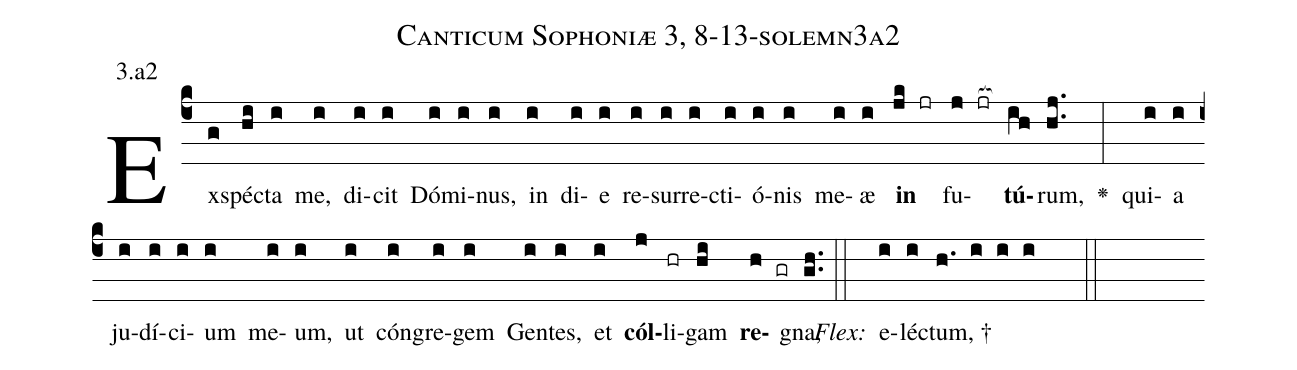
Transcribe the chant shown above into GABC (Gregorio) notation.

name: Canticum Sophoniæ 3, 8-13-solemn3a2;
annotation: 3.a2;
%%
(c4)Ex(g)spé(hi)cta(i) me,(i) di(i)cit(i) Dó(i)mi(i)nus,(i) in(i) di(i)e(i) re(i)sur(i)re(i)cti(i)ó(i)nis(i) me(i)æ(i) <b>in</b>(jk jr) fu(j jr[ocb:1{])<b>tú</b>(ih[ocb:0}])rum,(hj..) <v>\greheightstar</v>(:) qui(i)a(i) ju(i)dí(i)ci(i)um(i) me(i)um,(i) ut(i) cón(i)gre(i)gem(i) Gen(i)tes,(i) et(i) <b>cól</b>(j)li(hr)gam(hi) <b>re</b>(h gr)gna,(gh..) (::)
<i>Flex:</i>()  e(i)lé(i)ctum, †(h. i i i  ::)

%E(i) u(i) o(j) u(hi) a(h) e.(gh..) (::)
